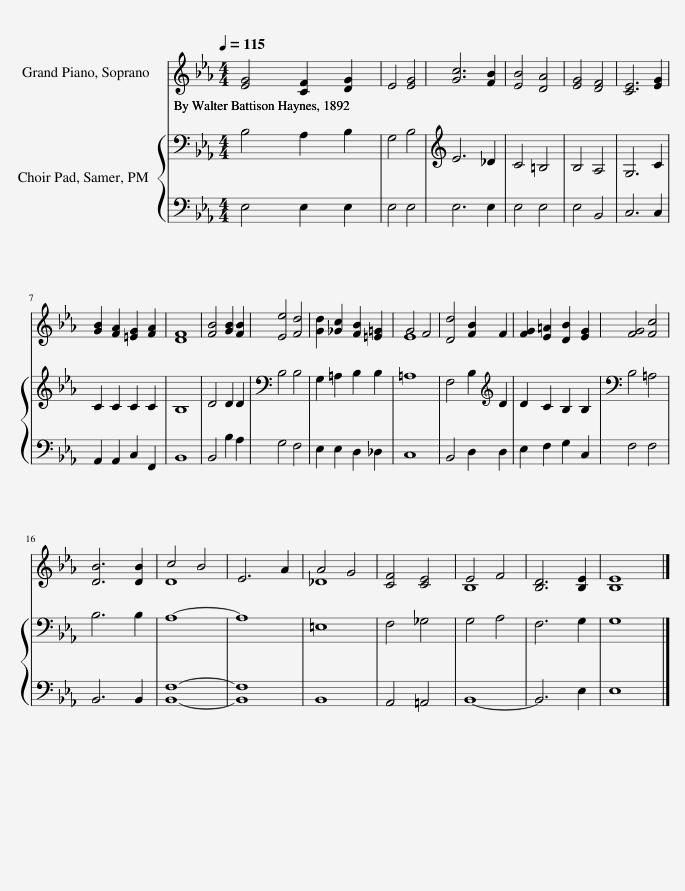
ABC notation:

X:1
%%score ( 1 2 ) { 3 | 4 }
L:1/8
Q:1/4=115
M:4/4
I:linebreak $
K:Eb
V:1 treble
V:2 treble
V:3 bass
V:4 bass
V:1
 [EG]4 [CF]2 [DG]2 | E4 [EG]4 | [Gc]6 [FB]2 | [EB]4 [DA]4 | [EG]4 [DF]4 | %5
 [CE]6 [EG]2 |$ [GB]2 [FA]2 [=EG]2 [FA]2 | [DF]8 | [FB]4 [GB]2 [FB]2 | [Ee]4 [Fd]4 | %10
 [Gd]2 [_Gc]2 [FB]2 [=E=G]2 | G4 F4 | [Dd]4 [FB]2 F2 | [FG]2 [E=A]2 [DB]2 [EG]2 | [FG]4 [Fc]4 |$ %15
 [DB]6 [DB]2 | c4 B4 | E6 A2 | A4 G4 | [CF]4 [CE]4 | %20
 E4 F4 | [B,D]6 [B,E]2 | [B,E]8 |] %23
V:2
 x8 | x8 | x8 | x8 | x8 | %5
 x8 |$ x8 | x8 | x8 | x8 | %10
 x8 | E8 | x8 | x8 | x8 |$ %15
 x8 | D8 | x8 | _D8 | x8 | %20
 B,8 | x8 | x8 |] %23
V:3
 B,4 A,2 B,2 | G,4 B,4 | E6 _D2 | C4 =B,4 | B,4 A,4 | %5
 G,6 C2 |$ C2 C2 C2 C2 | B,8 | D4 D2 D2 | B,4 B,4 | %10
 G,2 =A,2 B,2 B,2 | =A,8 | F,4 B,2[K:treble] D2 | D2 C2 B,2 B,2 | B,4 =A,4 |$ %15
 B,6 B,2 | A,8- | A,8 | =E,8 | F,4 _G,4 | %20
 G,4 A,4 | F,6 G,2 | G,8 |] %23
V:4
 E,4 E,2 E,2 | E,4 E,4 | E,6 E,2 | E,4 E,4 | E,4 B,,4 | %5
 C,6 C,2 |$ A,,2 A,,2 C,2 F,,2 | B,,8 | B,,4 B,2 A,2 | G,4 F,4 | %10
 E,2 E,2 D,2 _D,2 | C,8 | B,,4 D,2 D,2 | E,2 F,2 G,2 C,2 | F,4 F,4 |$ %15
 B,,6 B,,2 | [B,,F,]8- | [B,,F,]8 | B,,8 | A,,4 =A,,4 | %20
 B,,8- | B,,6 E,2 | E,8 |] %23
